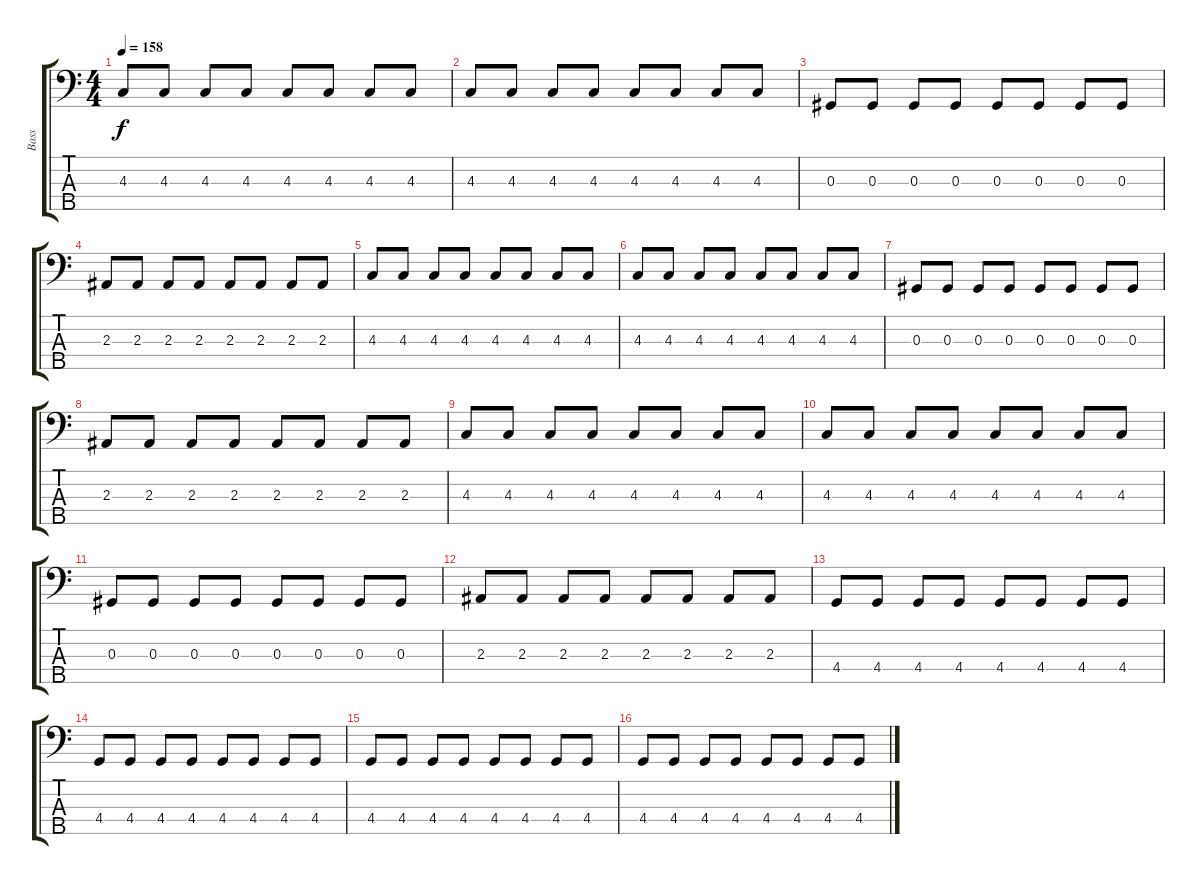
\track ("Bass" "Bass") {instrument electricbasspick}
\staff {score tabs}
\tuning (Gb2 Db2 Ab1 Eb1 Bb0) {hide}
\ts (4 4)
\tempo 158
\clef f4
\ks c
4.3.8{dy f} 4.3.8 4.3.8 4.3.8 4.3.8 4.3.8 4.3.8 4.3.8 |
4.3.8 4.3.8 4.3.8 4.3.8 4.3.8 4.3.8 4.3.8 4.3.8 |
0.3.8 0.3.8 0.3.8 0.3.8 0.3.8 0.3.8 0.3.8 0.3.8 |
2.3.8 2.3.8 2.3.8 2.3.8 2.3.8 2.3.8 2.3.8 2.3.8 |
4.3.8 4.3.8 4.3.8 4.3.8 4.3.8 4.3.8 4.3.8 4.3.8 |
4.3.8 4.3.8 4.3.8 4.3.8 4.3.8 4.3.8 4.3.8 4.3.8 |
0.3.8 0.3.8 0.3.8 0.3.8 0.3.8 0.3.8 0.3.8 0.3.8 |
2.3.8 2.3.8 2.3.8 2.3.8 2.3.8 2.3.8 2.3.8 2.3.8 |
4.3.8 4.3.8 4.3.8 4.3.8 4.3.8 4.3.8 4.3.8 4.3.8 |
4.3.8 4.3.8 4.3.8 4.3.8 4.3.8 4.3.8 4.3.8 4.3.8 |
0.3.8 0.3.8 0.3.8 0.3.8 0.3.8 0.3.8 0.3.8 0.3.8 |
2.3.8 2.3.8 2.3.8 2.3.8 2.3.8 2.3.8 2.3.8 2.3.8 |
4.4.8 4.4.8 4.4.8 4.4.8 4.4.8 4.4.8 4.4.8 4.4.8 |
4.4.8 4.4.8 4.4.8 4.4.8 4.4.8 4.4.8 4.4.8 4.4.8 |
4.4.8 4.4.8 4.4.8 4.4.8 4.4.8 4.4.8 4.4.8 4.4.8 |
4.4.8 4.4.8 4.4.8 4.4.8 4.4.8 4.4.8 4.4.8 4.4.8
